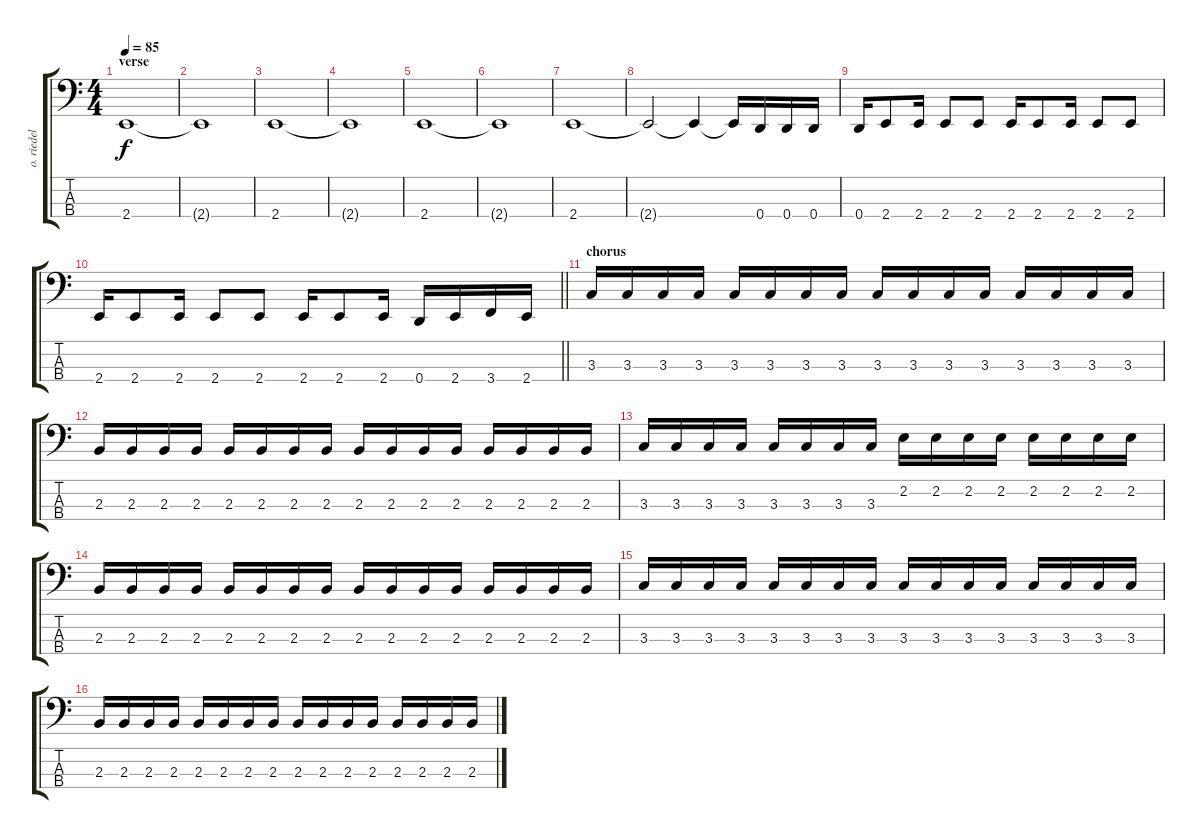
\track ("o. riedel - bass" "o. riedel ") {instrument electricbassfinger}
\staff {score tabs}
\tuning (G2 D2 A1 D1) {hide}
\ts (4 4)
\section ("" "verse")
\tempo 85
\clef f4
\ks c
2.4.1{dy f} |
2.4{t}.1 |
2.4.1 |
2.4{t}.1 |
2.4.1 |
2.4{t}.1 |
2.4.1 |
2.4{t}.2 2.4{t}.4 2.4{t}.16 0.4.16 0.4.16 0.4.16 |
0.4.16 2.4.8 2.4.16 2.4.8 2.4.8 2.4.16 2.4.8 2.4.16 2.4.8 2.4.8 |
\barLineRight lightlight
2.4.16 2.4.8 2.4.16 2.4.8 2.4.8 2.4.16 2.4.8 2.4.16 0.4.16 2.4.16 3.4.16 2.4.16 |
\section ("" "chorus")
3.3.16 3.3.16 3.3.16 3.3.16 3.3.16 3.3.16 3.3.16 3.3.16 3.3.16 3.3.16 3.3.16 3.3.16 3.3.16 3.3.16 3.3.16 3.3.16 |
2.3.16 2.3.16 2.3.16 2.3.16 2.3.16 2.3.16 2.3.16 2.3.16 2.3.16 2.3.16 2.3.16 2.3.16 2.3.16 2.3.16 2.3.16 2.3.16 |
3.3.16 3.3.16 3.3.16 3.3.16 3.3.16 3.3.16 3.3.16 3.3.16 2.2.16 2.2.16 2.2.16 2.2.16 2.2.16 2.2.16 2.2.16 2.2.16 |
2.3.16 2.3.16 2.3.16 2.3.16 2.3.16 2.3.16 2.3.16 2.3.16 2.3.16 2.3.16 2.3.16 2.3.16 2.3.16 2.3.16 2.3.16 2.3.16 |
3.3.16 3.3.16 3.3.16 3.3.16 3.3.16 3.3.16 3.3.16 3.3.16 3.3.16 3.3.16 3.3.16 3.3.16 3.3.16 3.3.16 3.3.16 3.3.16 |
2.3.16 2.3.16 2.3.16 2.3.16 2.3.16 2.3.16 2.3.16 2.3.16 2.3.16 2.3.16 2.3.16 2.3.16 2.3.16 2.3.16 2.3.16 2.3.16
